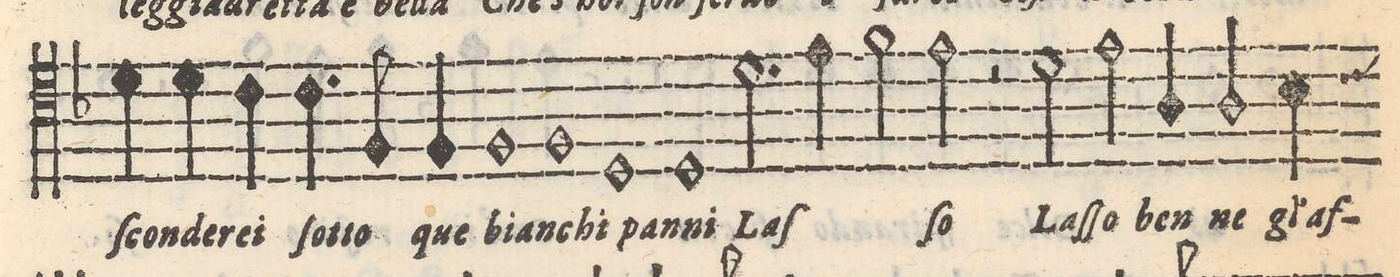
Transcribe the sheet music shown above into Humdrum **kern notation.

**kern	**text
*I"Tenore	*
*clefC4	*
*k[b-]	*
*met(C)	*
*M2/1	*
4d\	-ſcon-
4d\	-de-
=11-	=11-
4c\	-rei
4.c\	ſot-
8F/	-to
4F/	que
1F	bian-
=12-	=12-
1F	-chi
1D	pan-
=13-	=13-
1D	-ni
2.d\	Laſ-
4e\	.
=14-	=14-
2f\	.
2e\	-ſo
2r	.
2d\	Laſ-
=15-	=15-
2e\	-ſo
4A/	ben-
2A/	-ne
4B-\	gl'af-
*-	*-
